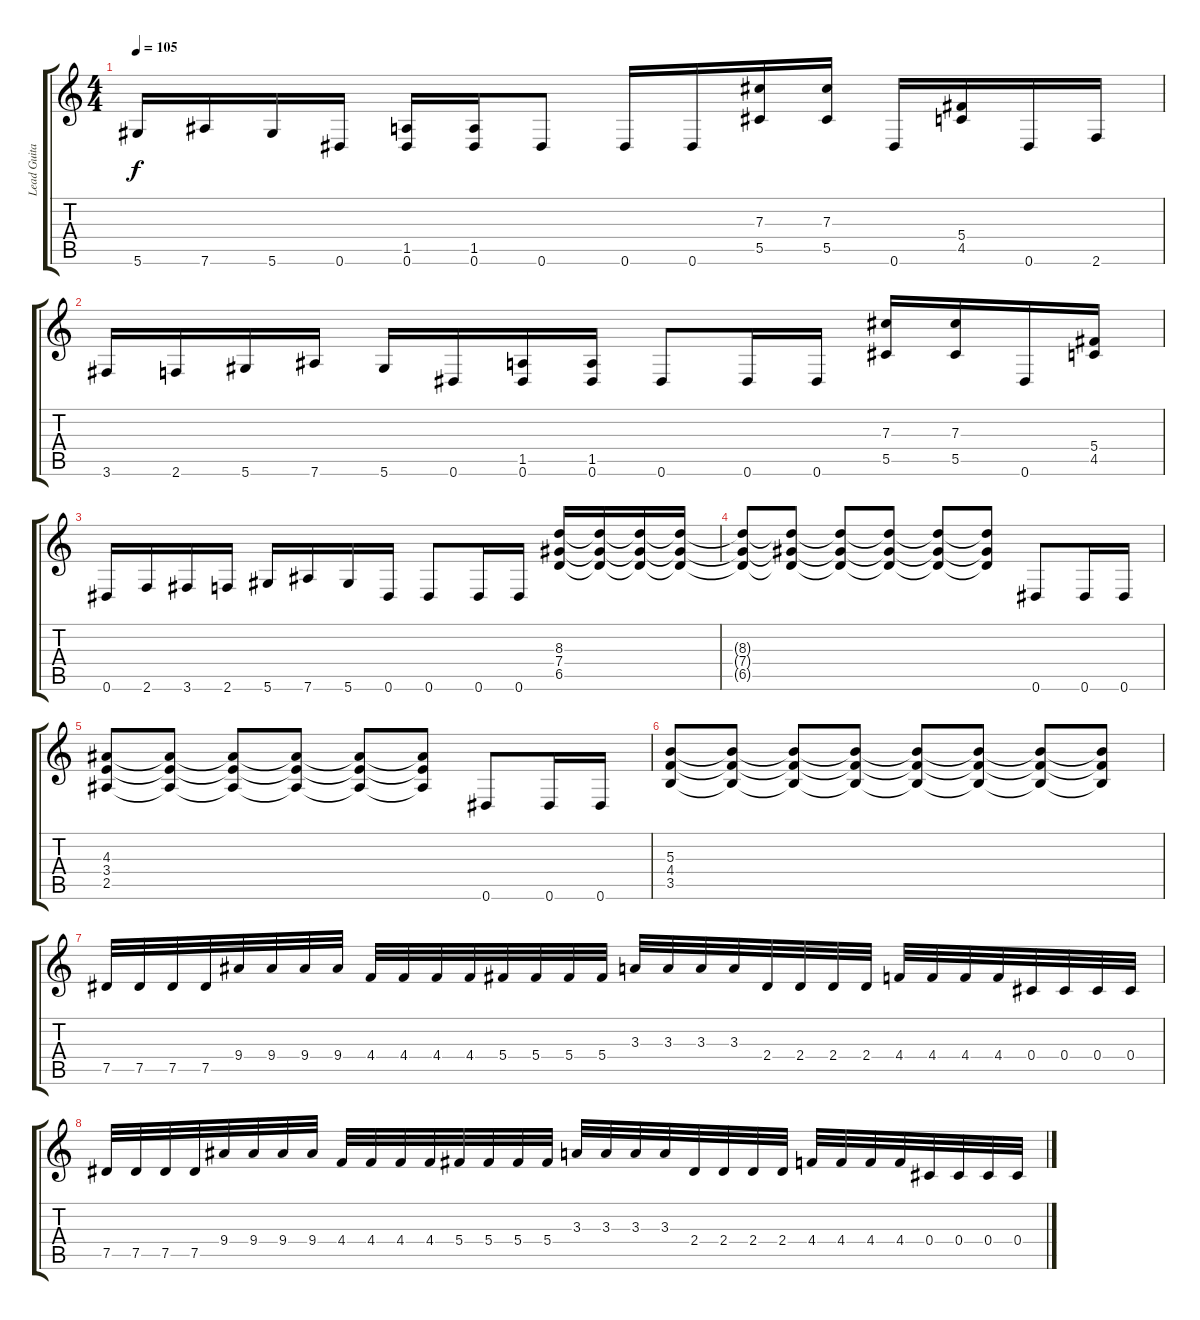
\track ("Lead Guitar" "Lead Guita") {instrument overdrivenguitar}
\staff {score tabs}
\tuning (Eb4 Bb3 Gb3 Db3 Ab2 Eb2) {hide}
\ts (4 4)
\tempo 105
\clef g2
\ks c
5.6.16{dy f} 7.6.16 5.6.16 0.6.16 (1.5 0.6).16 (1.5 0.6).16 0.6.8 0.6.16 0.6.16 (7.3 5.5).16 (7.3 5.5).16 0.6.16 (5.4 4.5).16 0.6.16 2.6.16 |
3.6.16 2.6.16 5.6.16 7.6.16 5.6.16 0.6.16 (1.5 0.6).16 (1.5 0.6).16 0.6.8 0.6.16 0.6.16 (7.3 5.5).16 (7.3 5.5).16 0.6.16 (5.4 4.5).16 |
0.6.16 2.6.16 3.6.16 2.6.16 5.6.16 7.6.16 5.6.16 0.6.16 0.6.8 0.6.16 0.6.16 (8.3 7.4 6.5).16 (8.3{t} 7.4{t} 6.5{t}).16 (8.3{t} 7.4{t} 6.5{t}).16 (8.3{t} 7.4{t} 6.5{t}).16 |
(8.3{t} 7.4{t} 6.5{t}).8 (8.3{t} 7.4{t} 6.5{t}).8 (8.3{t} 7.4{t} 6.5{t}).8 (8.3{t} 7.4{t} 6.5{t}).8 (8.3{t} 7.4{t} 6.5{t}).8 (8.3{t} 7.4{t} 6.5{t}).8 0.6.8 0.6.16 0.6.16 |
(4.3 3.4 2.5).8 (4.3{t} 3.4{t} 2.5{t}).8 (4.3{t} 3.4{t} 2.5{t}).8 (4.3{t} 3.4{t} 2.5{t}).8 (4.3{t} 3.4{t} 2.5{t}).8 (4.3{t} 3.4{t} 2.5{t}).8 0.6.8 0.6.16 0.6.16 |
(5.3 4.4 3.5).8 (5.3{t} 4.4{t} 3.5{t}).8 (5.3{t} 4.4{t} 3.5{t}).8 (5.3{t} 4.4{t} 3.5{t}).8 (5.3{t} 4.4{t} 3.5{t}).8 (5.3{t} 4.4{t} 3.5{t}).8 (5.3{t} 4.4{t} 3.5{t}).8 (5.3{t} 4.4{t} 3.5{t}).8 |
7.5.32 7.5.32 7.5.32 7.5.32 9.4.32 9.4.32 9.4.32 9.4.32 4.4.32 4.4.32 4.4.32 4.4.32 5.4.32 5.4.32 5.4.32 5.4.32 3.3.32 3.3.32 3.3.32 3.3.32 2.4.32 2.4.32 2.4.32 2.4.32 4.4.32 4.4.32 4.4.32 4.4.32 0.4.32 0.4.32 0.4.32 0.4.32 |
7.5.32 7.5.32 7.5.32 7.5.32 9.4.32 9.4.32 9.4.32 9.4.32 4.4.32 4.4.32 4.4.32 4.4.32 5.4.32 5.4.32 5.4.32 5.4.32 3.3.32 3.3.32 3.3.32 3.3.32 2.4.32 2.4.32 2.4.32 2.4.32 4.4.32 4.4.32 4.4.32 4.4.32 0.4.32 0.4.32 0.4.32 0.4.32
